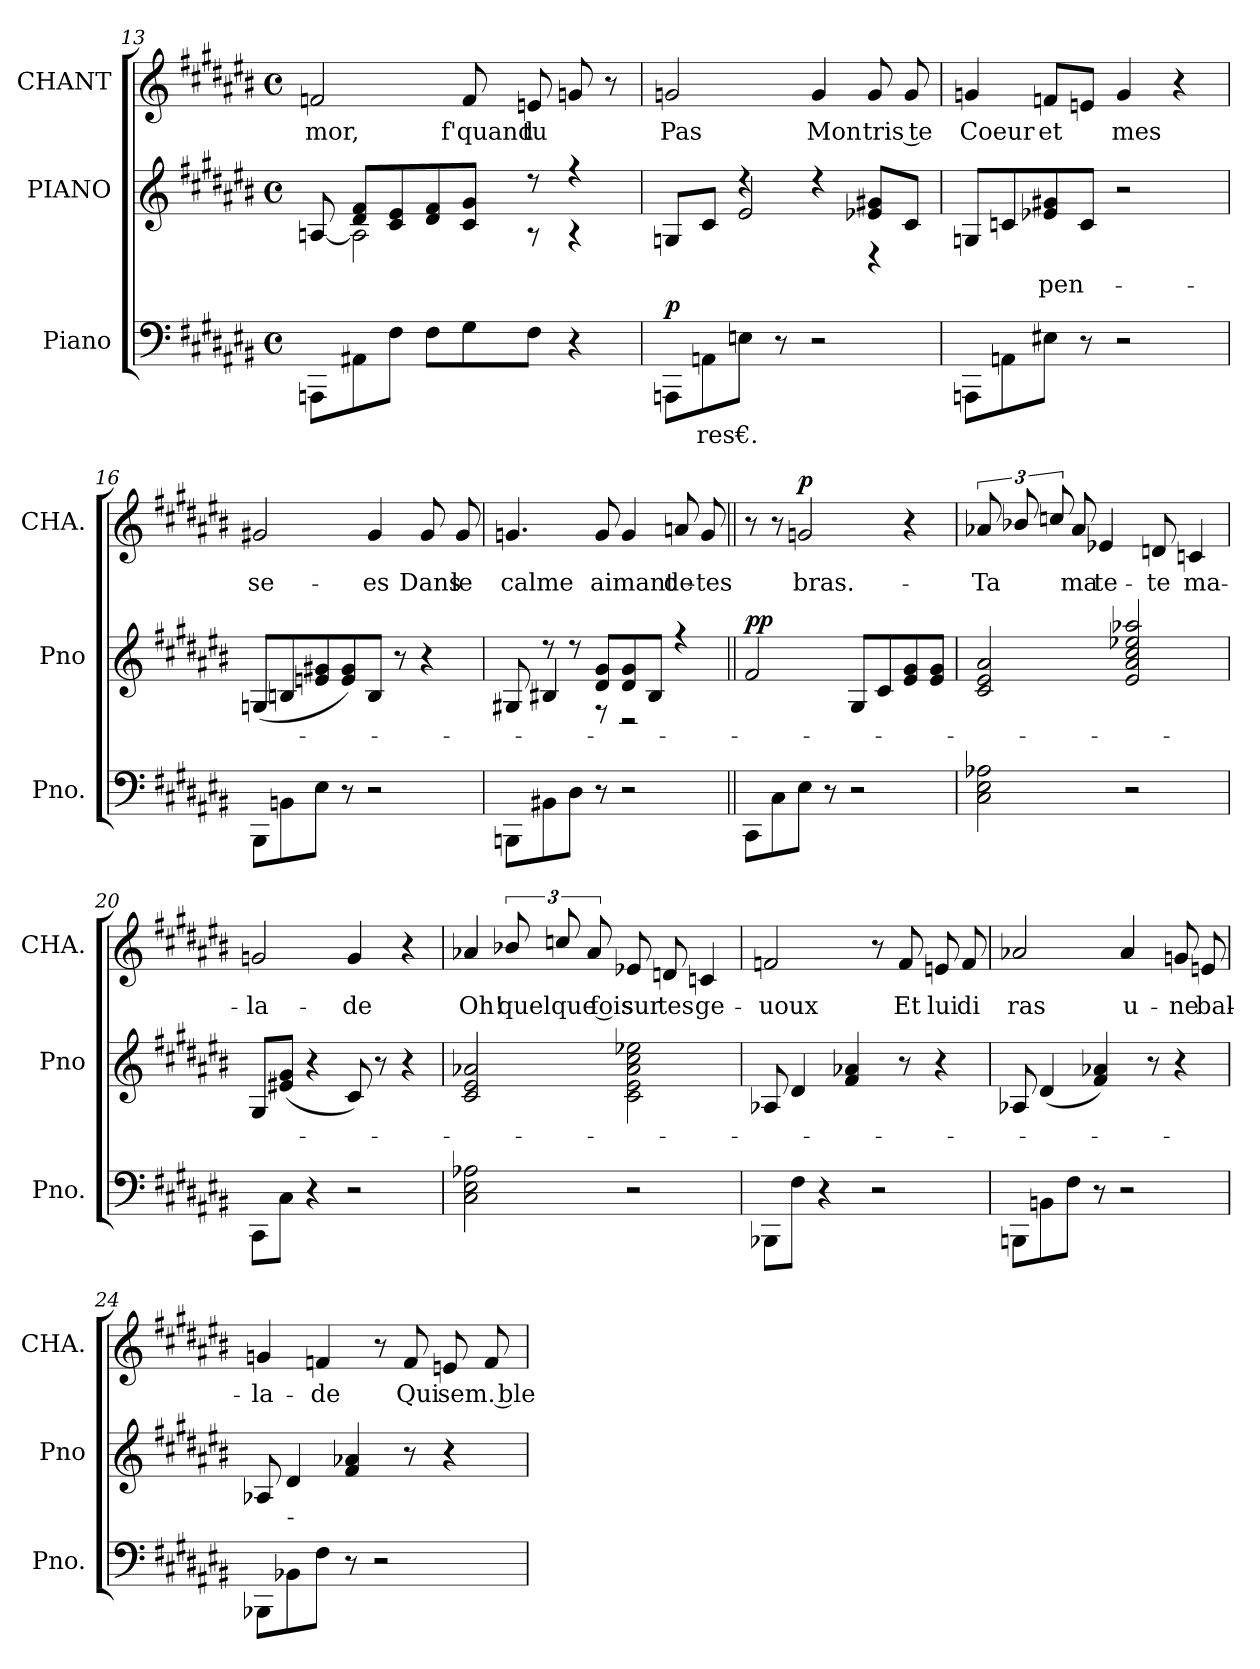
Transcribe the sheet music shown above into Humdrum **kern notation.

**kern	**text	**dynam	**kern	**text	**dynam	**kern	**text	**dynam
*part3	*part3	*part3	*part2	*part2	*part2	*part1	*part1	*part1
*staff3	*staff3	*staff3	*staff2	*staff2	*staff2	*staff1	*staff1	*staff1
*I"Piano	*	*	*I"PIANO	*	*	*I"CHANT	*	*
*I'Pno.	*	*	*I'Pno	*	*	*I'CHA.	*	*
*clefF4	*	*	*clefG2	*	*	*clefG2	*	*
*k[f#c#g#d#a#e#b#]	*	*	*k[f#c#g#d#a#e#b#]	*	*	*k[f#c#g#d#a#e#b#]	*	*
*C#:	*	*	*C#:	*	*	*C#:	*	*
*M4/4	*	*	*M4/4	*	*	*M4/4	*	*
*met(c)	*	*	*met(c)	*	*	*met(c)	*	*
=13	=13	=13	=13	=13	=13	=13	=13	=13
*	*	*	*^	*	*	*	*	*
8AAAn\L	.	.	8ryy	[8An/	.	.	2f/	mor,	.
8AA#X\	.	.	8d#/ 8f#/L	2A\]	.	.	.	.	.
8F#\J	.	.	8c#/ 8e#/	.	.	.	.	.	.
8F#\L	.	.	8d#/ 8f#/	.	.	.	.	.	.
8G#\	.	.	(8c#/ 8g#/J	.	.	.	8f/	f'quand	.
8F#\J	.	.	8r	8r	.	.	8en/	tu	.
4r	.	.	4r	4r	.	.	8g/	.	.
.	.	.	.	.	.	.	8r	.	.
!!LO:LB:g=z
=14	=14	=14	=14	=14	=14	=14	=14	=14	=14
8AAAn\L	.	p	8Gn/L	4ryy	.	.	2g/	Pas	.
8AAn\	res€.	.	8c#/J	.	.	.	.	.	.
8En\J	.	.	4r	2e#/	.	.	.	.	.
8r	.	.	.	.	.	.	.	.	.
2r	.	.	4r	.	.	.	4g/	Mon	.
.	.	.	8e-X/ 8g#X/L	4r	.	.	8g/	tris te	.
.	.	.	8c#/J	.	.	.	8g/	.	.
*	*	*	*v	*v	*	*	*	*	*
=15	=15	=15	=15	=15	=15	=15	=15	=15
8AAAn\L	.	.	8Gn/L	.	.	4gn/	Coeur	.
8AAn\	.	.	8cn/	.	.	.	.	.
8E#X\J	.	.	8e-X/ 8g#X/	pen-	.	8f/L	et	.
8r	.	.	8c/J	.	.	8en/J	.	.
2r	.	.	2r	.	.	4g/	mes	.
.	.	.	.	.	.	4r	.	.
=16	=16	=16	=16	=16	=16	=16	=16	=16
8BBB#\L	.	.	(8Gn/L	.	.	2g#X/	se-	.
8BBn\	.	.	8Bn/	.	.	.	.	.
8E#\J	.	.	8en/ 8g#X/	.	.	.	.	.
8r	.	.	8e/ 8g#/)	.	.	.	.	.
2r	.	.	8B/J	.	.	4g#/	es	.
.	.	.	8r	.	.	.	.	.
.	.	.	4r	.	.	8g#/	Dans	.
.	.	.	.	.	.	8g#/	le	.
!!LO:LB:g=z
=17	=17	=17	=17	=17	=17	=17	=17	=17
*	*	*	*^	*	*	*	*	*
8BBBn\L	.	dim	8G#X/	8ryy	.	.	4.g/	calme	dim.
8BB#X\	.	.	8r	4B#X/	.	.	.	.	.
8D#\J	.	.	8r	.	.	.	.	.	.
8r	.	.	8d#/ 8g#/L	8r	.	.	8g/	aimant	.
2r	.	.	8d#/ 8g#/	2r	.	.	4g/	.	.
.	.	.	8B#/J	.	.	.	.	.	.
.	.	.	4r	.	.	.	8a/	de-	.
.	.	.	.	.	.	.	8g/	tes	.
*	*	*	*v	*v	*	*	*	*	*
=18||	=18||	=18||	=18||	=18||	=18||	=18||	=18||	=18||
8CC#\L	.	.	2f#/	.	pp	8r	.	.
8C#\	.	.	.	.	.	8r	.	.
8E#\J	.	.	.	.	.	2g/	bras.-	p
8r	.	.	.	.	.	.	.	.
2r	.	.	8G#/L	.	.	.	.	.
.	.	.	8c#/	.	.	.	.	.
.	.	.	8e#/ 8g#/	.	.	4r	.	.
.	.	.	8e#/ 8g#/J	.	.	.	.	.
=19	=19	=19	=19	=19	=19	=19	=19	=19
2C#\ 2E#\ 2A-X\	.	.	2c#/ 2e#/ 2a#/	.	.	12a-X/	Ta	.
.	.	.	.	.	.	12b-X/	.	.
.	.	.	.	.	.	12cc/	.	.
.	.	.	.	.	.	8a-/	ma	.
.	.	.	.	.	.	4e-X/	te-	.
2r	.	.	2e#/ 2a#/ 2cc#/ 2ee-X/ 2aa-X/	.	.	.	.	.
.	.	.	.	.	.	8d/	te	.
.	.	.	.	.	.	4c/	ma-	.
!!LO:LB:g=z
=20	=20	=20	=20	=20	=20	=20	=20	=20
8CC#\L	.	.	8G#/L	.	.	2g/	la-	.
8C#\J	.	.	(8e#X/ 8g#/J	.	.	.	.	.
4r	.	.	4r	.	.	.	.	.
2r	.	.	8c#/)	.	.	4g/	de	.
.	.	.	8r	.	.	.	.	.
.	.	.	4r	.	.	4r	.	.
=21	=21	=21	=21	=21	=21	=21	=21	=21
2C#\ 2E#\ 2A-X\	.	.	2c#/ 2e#/ 2a-X/	.	.	4a-X/	Oh!	.
.	.	.	.	.	.	12b-X/	quelque fois	.
.	.	.	.	.	.	12cc/	.	.
.	.	.	.	.	.	12a-/	.	.
2r	.	.	2c#\ 2e#\ 2a-\ 2cc#\ 2ee-X\	.	.	8e-X/	sur	.
.	.	.	.	.	.	8d/	tes	.
.	.	.	.	.	.	4c/	ge-	.
=22	=22	=22	=22	=22	=22	=22	=22	=22
8BBB-X\L	.	.	8A-X/	.	.	2f/	uoux	.
8F#\J	.	.	4d#/	.	.	.	.	.
4r	.	.	.	.	.	.	.	.
.	.	.	4f#/ 4a-X/	.	.	.	.	.
2r	.	.	.	.	.	8r	.	.
.	.	.	8r	.	.	8f/	Et	.
.	.	.	4r	.	.	8en/	lui	.
.	.	.	.	.	.	8f/	di	.
!!LO:PB:g=z
=23	=23	=23	=23	=23	=23	=23	=23	=23
8BBBn\L	.	.	8A-X/	.	.	2a-X/	ras	.
8BBn\	.	.	(4d#/	.	.	.	.	.
8F#\J	.	.	.	.	.	.	.	.
8r	.	.	4f#/ 4a-X/)	.	.	.	.	.
2r	.	.	.	.	.	4a-/	u-	.
.	.	.	8r	.	.	.	.	.
.	.	.	4r	.	.	8g/	ne	.
.	.	.	.	.	.	8e/	bal-	.
=24	=24	=24	=24	=24	=24	=24	=24	=24
8BBB-X\L	.	.	8A-X/	.	.	4g/	la-	.
8BB-X\	.	.	4d#/	.	.	.	.	.
8F#\J	.	.	.	.	.	4f/	de	.
8r	.	.	4f#/ 4a-X/	.	.	.	.	.
2r	.	.	.	.	.	8r	.	.
.	.	.	8r	.	.	8f/	Qui	.
.	.	.	4r	.	.	8e/	sem. ble-	.
.	.	.	.	.	.	8f/	.	.
=	=	=	=	=	=	=	=	=
*-	*-	*-	*-	*-	*-	*-	*-	*-
